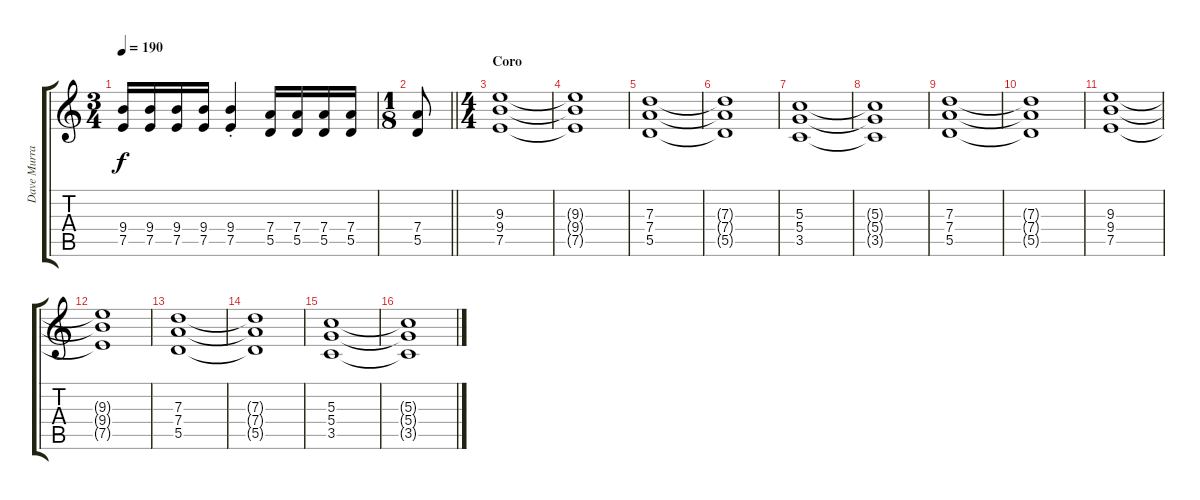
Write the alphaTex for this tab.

\track ("Dave Murray" "Dave Murra") {instrument distortionguitar}
\staff {score tabs}
\tuning (E4 B3 G3 D3 A2 E2) {hide}
\ts (3 4)
\tempo 190
\clef g2
\ks c
(9.4 7.5).16{dy f} (9.4 7.5).16 (9.4 7.5).16 (9.4 7.5).16 (9.4{st} 7.5{st}).4 (7.4 5.5).16 (7.4 5.5).16 (7.4 5.5).16 (7.4 5.5).16 |
\ts (1 8)
\barLineRight lightlight
(7.4 5.5).8 |
\ts (4 4)
\section ("" "Coro")
(9.3 9.4 7.5).1 |
(9.3{t} 9.4{t} 7.5{t}).1 |
(7.3 7.4 5.5).1 |
(7.3{t} 7.4{t} 5.5{t}).1 |
(5.3 5.4 3.5).1 |
(5.3{t} 5.4{t} 3.5{t}).1 |
(7.3 7.4 5.5).1 |
(7.3{t} 7.4{t} 5.5{t}).1 |
(9.3 9.4 7.5).1 |
(9.3{t} 9.4{t} 7.5{t}).1 |
(7.3 7.4 5.5).1 |
(7.3{t} 7.4{t} 5.5{t}).1 |
(5.3 5.4 3.5).1 |
(5.3{t} 5.4{t} 3.5{t}).1
